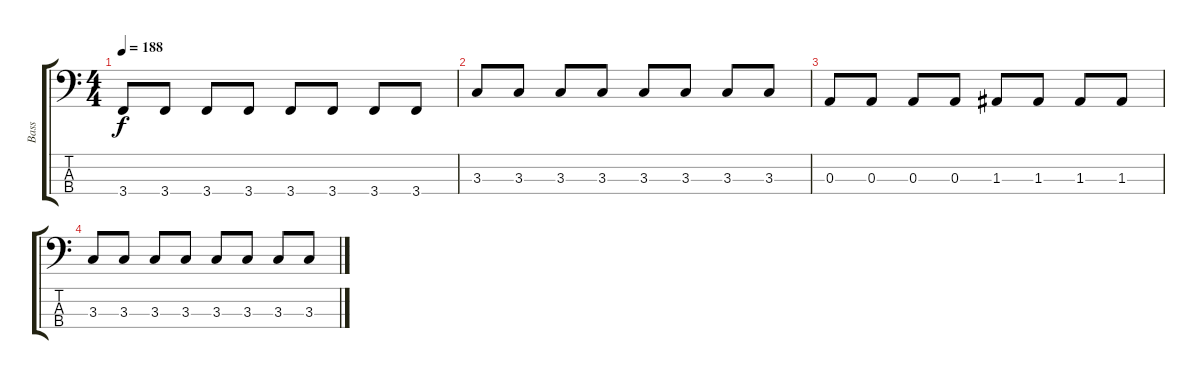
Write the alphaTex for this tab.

\track ("Bass" "Bass") {instrument electricbassfinger}
\staff {score tabs}
\tuning (G2 D2 A1 D1) {hide}
\ts (4 4)
\tempo 188
\clef f4
\ks c
3.4.8{dy f} 3.4.8 3.4.8 3.4.8 3.4.8 3.4.8 3.4.8 3.4.8 |
3.3.8 3.3.8 3.3.8 3.3.8 3.3.8 3.3.8 3.3.8 3.3.8 |
0.3.8 0.3.8 0.3.8 0.3.8 1.3.8 1.3.8 1.3.8 1.3.8 |
3.3.8 3.3.8 3.3.8 3.3.8 3.3.8 3.3.8 3.3.8 3.3.8
